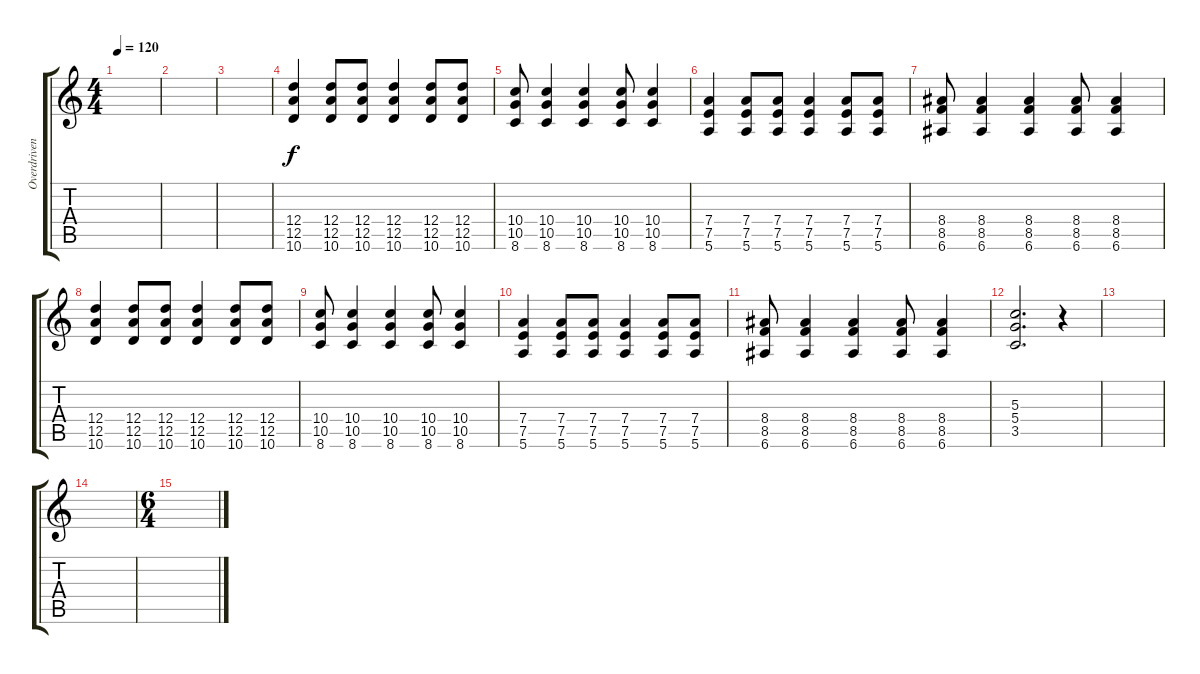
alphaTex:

\track ("Overdriven Guitar" "Overdriven") {instrument overdrivenguitar}
\staff {score tabs}
\tuning (E4 B3 G3 D3 A2 E2) {hide}
\ts (4 4)
\tempo 120
\clef g2
\ks c
|
|
|
(12.4 12.5 10.6).4 (12.4 12.5 10.6).8 (12.4 12.5 10.6).8 (12.4 12.5 10.6).4 (12.4 12.5 10.6).8 (12.4 12.5 10.6).8 |
(10.4 10.5 8.6).8 (10.4 10.5 8.6).4 (10.4 10.5 8.6).4 (10.4 10.5 8.6).8 (10.4 10.5 8.6).4 |
(7.4 7.5 5.6).4 (7.4 7.5 5.6).8 (7.4 7.5 5.6).8 (7.4 7.5 5.6).4 (7.4 7.5 5.6).8 (7.4 7.5 5.6).8 |
(8.4 8.5 6.6).8 (8.4 8.5 6.6).4 (8.4 8.5 6.6).4 (8.4 8.5 6.6).8 (8.4 8.5 6.6).4 |
(12.4 12.5 10.6).4 (12.4 12.5 10.6).8 (12.4 12.5 10.6).8 (12.4 12.5 10.6).4 (12.4 12.5 10.6).8 (12.4 12.5 10.6).8 |
(10.4 10.5 8.6).8 (10.4 10.5 8.6).4 (10.4 10.5 8.6).4 (10.4 10.5 8.6).8 (10.4 10.5 8.6).4 |
(7.4 7.5 5.6).4 (7.4 7.5 5.6).8 (7.4 7.5 5.6).8 (7.4 7.5 5.6).4 (7.4 7.5 5.6).8 (7.4 7.5 5.6).8 |
(8.4 8.5 6.6).8 (8.4 8.5 6.6).4 (8.4 8.5 6.6).4 (8.4 8.5 6.6).8 (8.4 8.5 6.6).4 |
(5.3 5.4 3.5).2{d} r.4 |
|
|
\ts (6 4)
